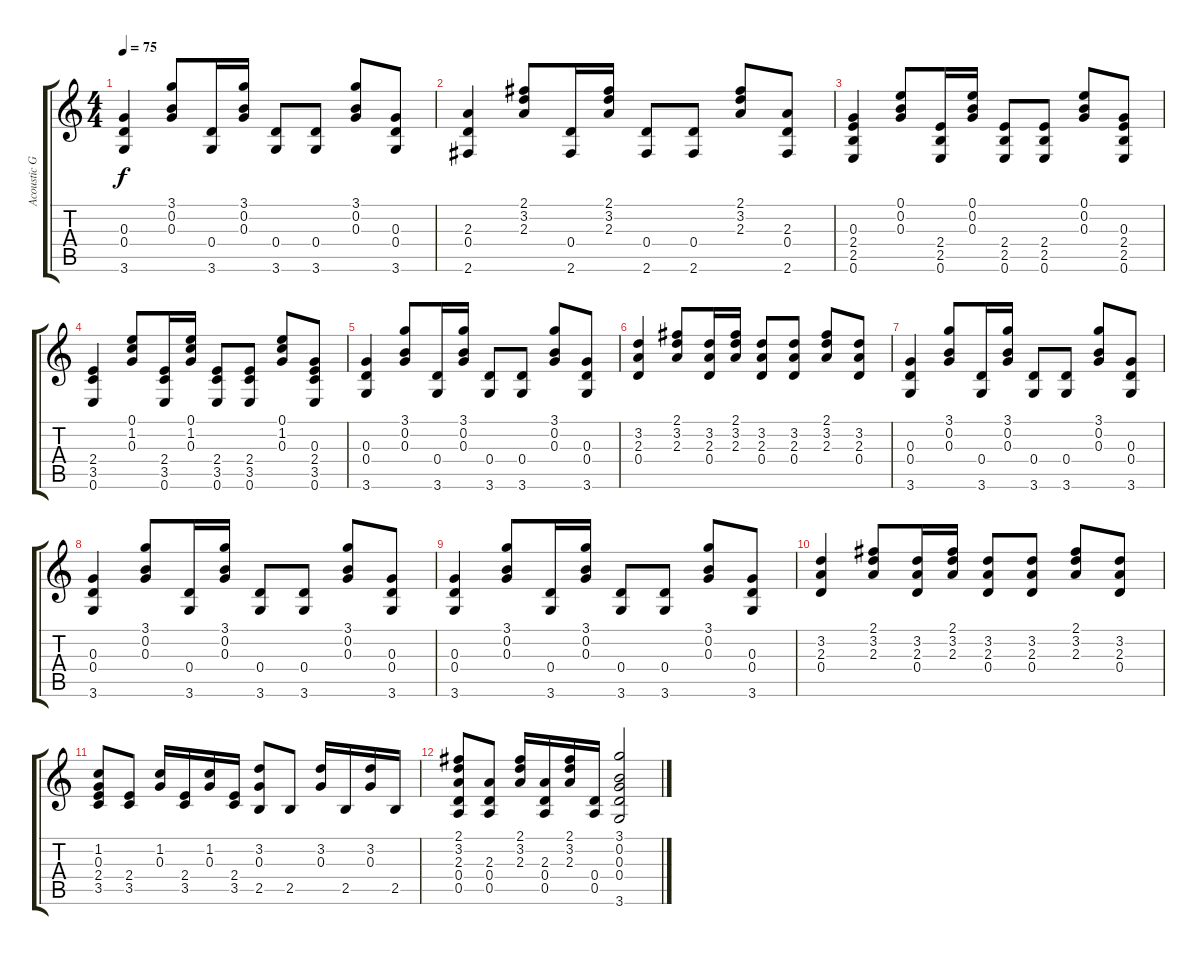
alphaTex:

\track ("Acoustic Guitar" "Acoustic G") {instrument acousticguitarsteel}
\staff {score tabs}
\tuning (E4 B3 G3 D3 A2 E2) {hide}
\ts (4 4)
\tempo 75
\clef g2
\ks c
(0.3 0.4 3.6).4{dy f} (3.1 0.2 0.3).8 (0.4 3.6).16 (3.1 0.2 0.3).16 (0.4 3.6).8 (0.4 3.6).8 (3.1 0.2 0.3).8 (0.3 0.4 3.6).8 |
(2.3 0.4 2.6).4 (2.1 3.2 2.3).8 (0.4 2.6).16 (2.1 3.2 2.3).16 (0.4 2.6).8 (0.4 2.6).8 (2.1 3.2 2.3).8 (2.3 0.4 2.6).8 |
(0.3 2.4 2.5 0.6).4 (0.1 0.2 0.3).8 (2.4 2.5 0.6).16 (0.1 0.2 0.3).16 (2.4 2.5 0.6).8 (2.4 2.5 0.6).8 (0.1 0.2 0.3).8 (0.3 2.4 2.5 0.6).8 |
(2.4 3.5 0.6).4 (0.1 1.2 0.3).8 (2.4 3.5 0.6).16 (0.1 1.2 0.3).16 (2.4 3.5 0.6).8 (2.4 3.5 0.6).8 (0.1 1.2 0.3).8 (0.3 2.4 3.5 0.6).8 |
(0.3 0.4 3.6).4 (3.1 0.2 0.3).8 (0.4 3.6).16 (3.1 0.2 0.3).16 (0.4 3.6).8 (0.4 3.6).8 (3.1 0.2 0.3).8 (0.3 0.4 3.6).8 |
(3.2 2.3 0.4).4 (2.1 3.2 2.3).8 (3.2 2.3 0.4).16 (2.1 3.2 2.3).16 (3.2 2.3 0.4).8 (3.2 2.3 0.4).8 (2.1 3.2 2.3).8 (3.2 2.3 0.4).8 |
(0.3 0.4 3.6).4 (3.1 0.2 0.3).8 (0.4 3.6).16 (3.1 0.2 0.3).16 (0.4 3.6).8 (0.4 3.6).8 (3.1 0.2 0.3).8 (0.3 0.4 3.6).8 |
(0.3 0.4 3.6).4 (3.1 0.2 0.3).8 (0.4 3.6).16 (3.1 0.2 0.3).16 (0.4 3.6).8 (0.4 3.6).8 (3.1 0.2 0.3).8 (0.3 0.4 3.6).8 |
(0.3 0.4 3.6).4 (3.1 0.2 0.3).8 (0.4 3.6).16 (3.1 0.2 0.3).16 (0.4 3.6).8 (0.4 3.6).8 (3.1 0.2 0.3).8 (0.3 0.4 3.6).8 |
(3.2 2.3 0.4).4 (2.1 3.2 2.3).8 (3.2 2.3 0.4).16 (2.1 3.2 2.3).16 (3.2 2.3 0.4).8 (3.2 2.3 0.4).8 (2.1 3.2 2.3).8 (3.2 2.3 0.4).8 |
(1.2 0.3 2.4 3.5).8 (2.4 3.5).8 (1.2 0.3).16 (2.4 3.5).16 (1.2 0.3).16 (2.4 3.5).16 (3.2 0.3 2.5).8 2.5.8 (3.2 0.3).16 2.5.16 (3.2 0.3).16 2.5.16 |
(2.1 3.2 2.3 0.4 0.5).8 (2.3 0.4 0.5).8 (2.1 3.2 2.3).16 (2.3 0.4 0.5).16 (2.1 3.2 2.3).16 (0.4 0.5).16 (3.1 0.2 0.3 0.4 3.6).2
